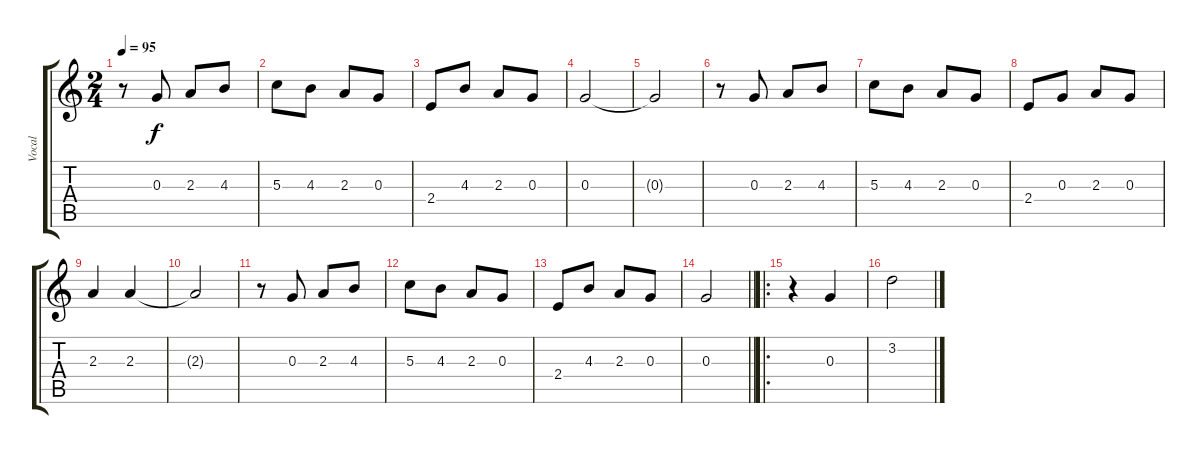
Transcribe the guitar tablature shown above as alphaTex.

\track ("Vocal" "Vocal") {instrument acousticbass}
\staff {score tabs}
\tuning (E4 B3 G3 D3 A2 E2) {hide}
\ts (2 4)
\tempo 95
\clef g2
\ks c
r.8{dy f} 0.3.8 2.3.8 4.3.8 |
5.3.8 4.3.8 2.3.8 0.3.8 |
2.4.8 4.3.8 2.3.8 0.3.8 |
0.3.2 |
0.3{t}.2 |
r.8 0.3.8 2.3.8 4.3.8 |
5.3.8 4.3.8 2.3.8 0.3.8 |
2.4.8 0.3.8 2.3.8 0.3.8 |
2.3.4 2.3.4 |
2.3{t}.2 |
r.8 0.3.8 2.3.8 4.3.8 |
5.3.8 4.3.8 2.3.8 0.3.8 |
2.4.8 4.3.8 2.3.8 0.3.8 |
\barLineRight lightlight
0.3.2 |
\ro
r.4 0.3.4 |
3.2.2
